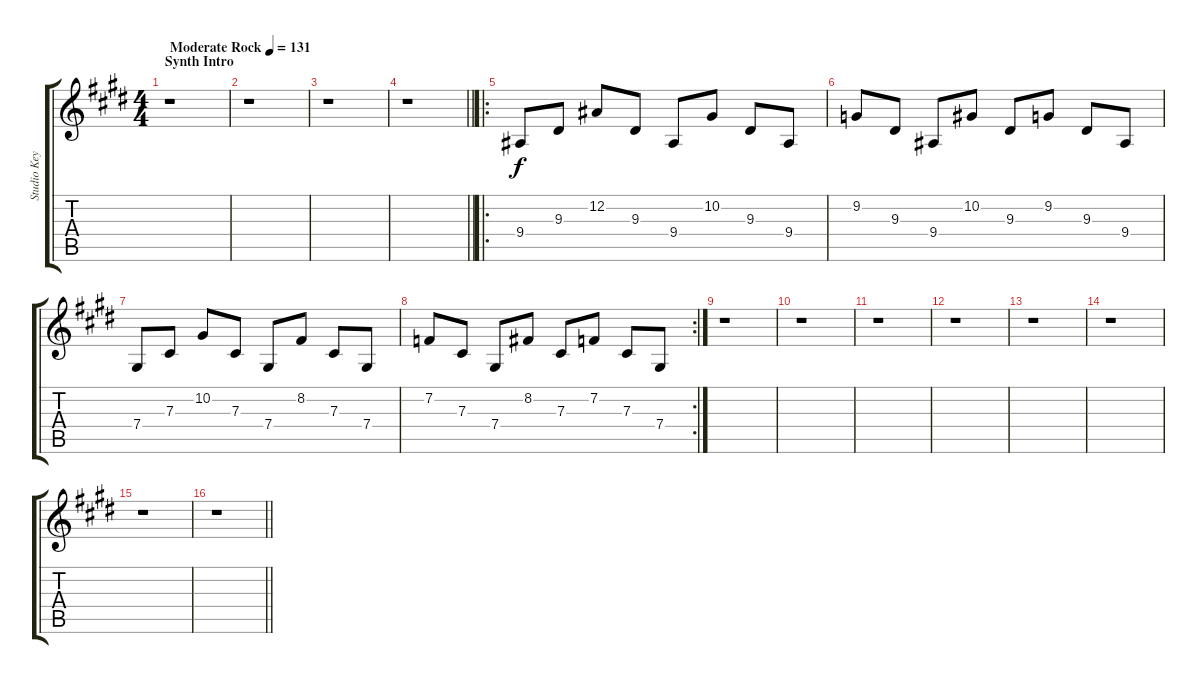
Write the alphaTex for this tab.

\track ("Studio Keys" "Studio Key") {instrument lead1square}
\staff {score tabs}
\tuning (Eb4 Bb3 Gb3 Db3 Ab2 Eb2) {hide}
\ts (4 4)
\section ("" "Synth Intro")
\tempo (131 "Moderate Rock")
\clef g2
\ks e
r.1{dy f instrument lead1square} |
r.1 |
r.1 |
\barLineRight lightlight
r.1 |
\ro
9.4.8 9.3.8 12.2.8 9.3.8 9.4.8 10.2.8 9.3.8 9.4.8 |
9.2.8 9.3.8 9.4.8 10.2.8 9.3.8 9.2.8 9.3.8 9.4.8 |
7.4.8 7.3.8 10.2.8 7.3.8 7.4.8 8.2.8 7.3.8 7.4.8 |
\rc 2
7.2.8 7.3.8 7.4.8 8.2.8 7.3.8 7.2.8 7.3.8 7.4.8 |
r.1 |
r.1 |
r.1 |
r.1 |
r.1 |
r.1 |
r.1 |
\barLineRight lightlight
r.1
